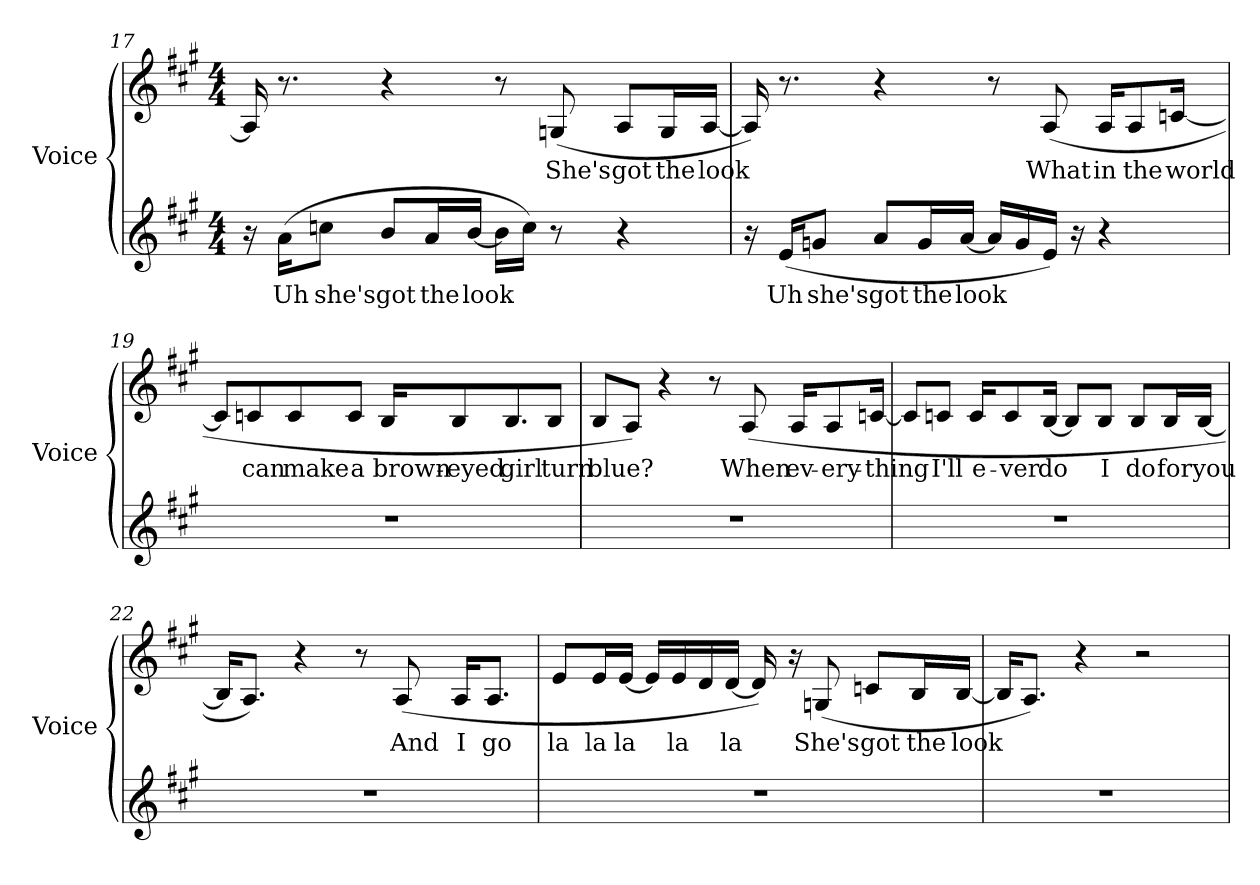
**kern	**text	**kern	**text
*part2	*part2	*part1	*part1
*staff2	*staff2	*staff1	*staff1
*I"Voice	*	*I"Voice	*
*I'Voice	*	*I'Voice	*
*clefG2	*	*clefG2	*
*k[f#c#g#]	*	*k[f#c#g#]	*
*A:	*	*A:	*
*M4/4	*	*M4/4	*
=17	=17	=17	=17
16r	.	16Ai/]	.
!	!LO:LY:b:color=#000000	!	!
(16ai\KL	Uh	8.r	.
!	!LO:LY:b:color=#000000	!	!
8ccni\J	she's	.	.
!	!LO:LY:b:color=#000000	!	!
8bi/L	got	4r	.
!	!LO:LY:b:color=#000000	!	!
16ai/L	the	.	.
!	!LO:LY:b:color=#000000	!	!
[16bi/JJ	look	.	.
16bi\LL]	.	8r	.
16cci\JJ)	.	.	.
!	!	!	!LO:LY:b:color=#000000
8r	.	(8Gni/	She's
!	!	!	!LO:LY:b:color=#000000
4r	.	8Ai/L	got
!	!	!	!LO:LY:b:color=#000000
.	.	16Gi/L	the
!	!	!	!LO:LY:b:color=#000000
.	.	[16Ai/JJ	look
!!LO:LB:g=z
=18	=18	=18	=18
16r	.	16Ai/])	.
!	!LO:LY:b:color=#000000	!	!
(16ei/KL	Uh	8.r	.
!	!LO:LY:b:color=#000000	!	!
8gni/J	she's	.	.
!	!LO:LY:b:color=#000000	!	!
8ai/L	got	4r	.
!	!LO:LY:b:color=#000000	!	!
16gi/L	the	.	.
!	!LO:LY:b:color=#000000	!	!
[16ai/JJ	look	.	.
16ai/LL]	.	8r	.
16gi/	.	.	.
!	!	!	!LO:LY:b:color=#000000
16ei/JJ)	.	(8Ai/	What
16r	.	.	.
!	!	!	!LO:LY:b:color=#000000
4r	.	16Ai/KL	in
!	!	!	!LO:LY:b:color=#000000
.	.	8Ai/	the
!	!	!	!LO:LY:b:color=#000000
.	.	[16cni/Jk	world
=19	=19	=19	=19
1r	.	8ci/L]	.
!	!	!	!LO:LY:b:color=#000000
.	.	8cni/	can
!	!	!	!LO:LY:b:color=#000000
.	.	8ci/	make
!	!	!	!LO:LY:b:color=#000000
.	.	8ci/J	a
!	!	!	!LO:LY:b:color=#000000
.	.	16Bi/KL	brown-
!	!	!	!LO:LY:b:color=#000000
.	.	8Bi/	-eyed
!	!	!	!LO:LY:b:color=#000000
.	.	8.Bi/	girl
!	!	!	!LO:LY:b:color=#000000
.	.	8Bi/J	turn
!!LO:LB:g=z
=20	=20	=20	=20
!	!	!	!LO:LY:b:color=#000000
1r	.	8Bi/L	blue?
.	.	8Ai/J)	.
.	.	4r	.
.	.	8r	.
!	!	!	!LO:LY:b:color=#000000
.	.	(8Ai/	When
!	!	!	!LO:LY:b:color=#000000
.	.	16Ai/KL	ev-
!	!	!	!LO:LY:b:color=#000000
.	.	8Ai/	-ery-
!	!	!	!LO:LY:b:color=#000000
.	.	[16cni/Jk	-thing
=21	=21	=21	=21
1r	.	8ci/L]	.
!	!	!	!LO:LY:b:color=#000000
.	.	8cni/J	I'll
!	!	!	!LO:LY:b:color=#000000
.	.	16ci/KL	e-
!	!	!	!LO:LY:b:color=#000000
.	.	8ci/	-ver
!	!	!	!LO:LY:b:color=#000000
.	.	[16Bi/Jk	do
.	.	8Bi/L]	.
!	!	!	!LO:LY:b:color=#000000
.	.	8Bi/J	I
!	!	!	!LO:LY:b:color=#000000
.	.	8Bi/L	do
!	!	!	!LO:LY:b:color=#000000
.	.	16Bi/L	for
!	!	!	!LO:LY:b:color=#000000
.	.	[16Bi/JJ	you
=22	=22	=22	=22
1r	.	16Bi/KL]	.
.	.	8.Ai/J)	.
.	.	4r	.
.	.	8r	.
!	!	!	!LO:LY:b:color=#000000
.	.	(8Ai/	And
!	!	!	!LO:LY:b:color=#000000
.	.	16Ai/KL	I
!	!	!	!LO:LY:b:color=#000000
.	.	8.Ai/J	go
!!LO:LB:g=z
=23	=23	=23	=23
!	!	!	!LO:LY:b:color=#000000
1r	.	8ei/L	la
!	!	!	!LO:LY:b:color=#000000
.	.	16ei/L	la
!	!	!	!LO:LY:b:color=#000000
.	.	[16ei/JJ	la
.	.	16ei/LL]	.
!	!	!	!LO:LY:b:color=#000000
.	.	16ei/	la
.	.	16di/	.
!	!	!	!LO:LY:b:color=#000000
.	.	[16di/JJ	la
.	.	16di/])	.
.	.	16r	.
!	!	!	!LO:LY:b:color=#000000
.	.	(8Gni/	She's
!	!	!	!LO:LY:b:color=#000000
.	.	8cni/L	got
!	!	!	!LO:LY:b:color=#000000
.	.	16Bi/L	the
!	!	!	!LO:LY:b:color=#000000
.	.	[16Bi/JJ	look
=24	=24	=24	=24
1r	.	16Bi/KL]	.
.	.	8.Ai/J)	.
.	.	4r	.
.	.	2r	.
=	=	=	=
*-	*-	*-	*-
